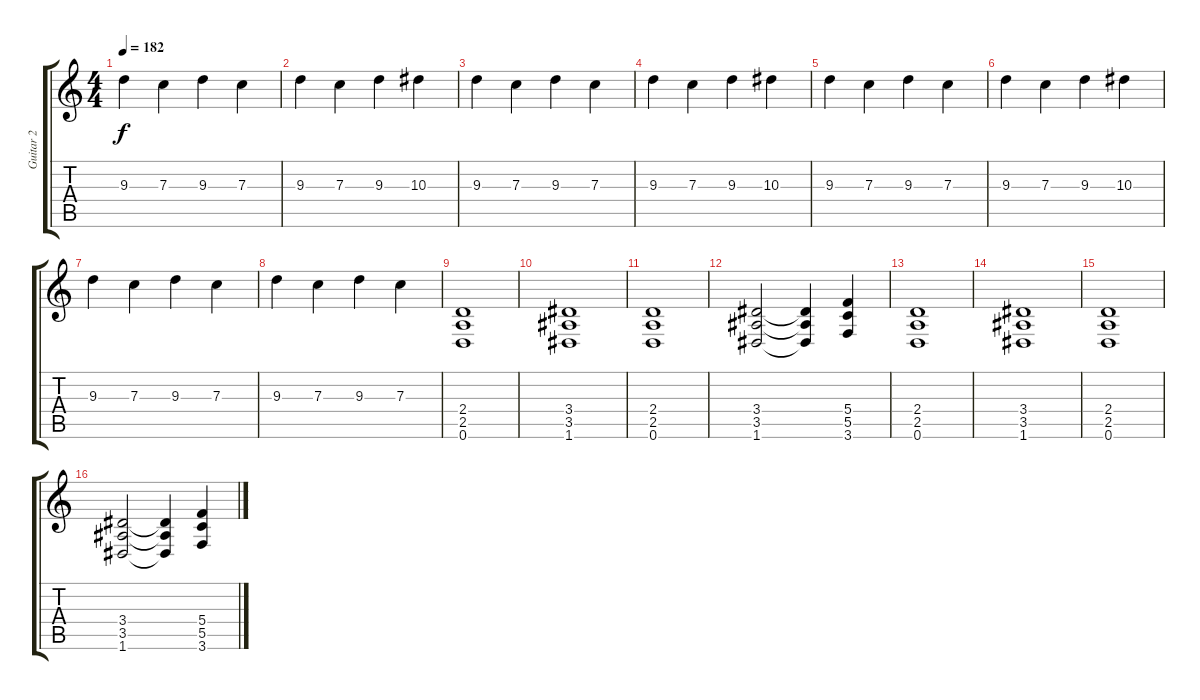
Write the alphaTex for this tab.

\track ("Guitar 2" "Guitar 2") {instrument overdrivenguitar}
\staff {score tabs}
\tuning (D4 A3 F3 C3 G2 D2) {hide}
\ts (4 4)
\tempo 182
\clef g2
\ks c
9.3.4{dy f} 7.3.4 9.3.4 7.3.4 |
9.3.4 7.3.4 9.3.4 10.3.4 |
9.3.4 7.3.4 9.3.4 7.3.4 |
9.3.4 7.3.4 9.3.4 10.3.4 |
9.3.4 7.3.4 9.3.4 7.3.4 |
9.3.4 7.3.4 9.3.4 10.3.4 |
9.3.4 7.3.4 9.3.4 7.3.4 |
9.3.4 7.3.4 9.3.4 7.3.4 |
(2.4 2.5 0.6).1{instrument distortionguitar} |
(3.4 3.5 1.6).1 |
(2.4 2.5 0.6).1 |
(3.4 3.5 1.6).2 (3.4{t} 3.5{t} 1.6{t}).4 (5.4 5.5 3.6).4 |
(2.4 2.5 0.6).1 |
(3.4 3.5 1.6).1 |
(2.4 2.5 0.6).1 |
(3.4 3.5 1.6).2 (3.4{t} 3.5{t} 1.6{t}).4 (5.4 5.5 3.6).4
